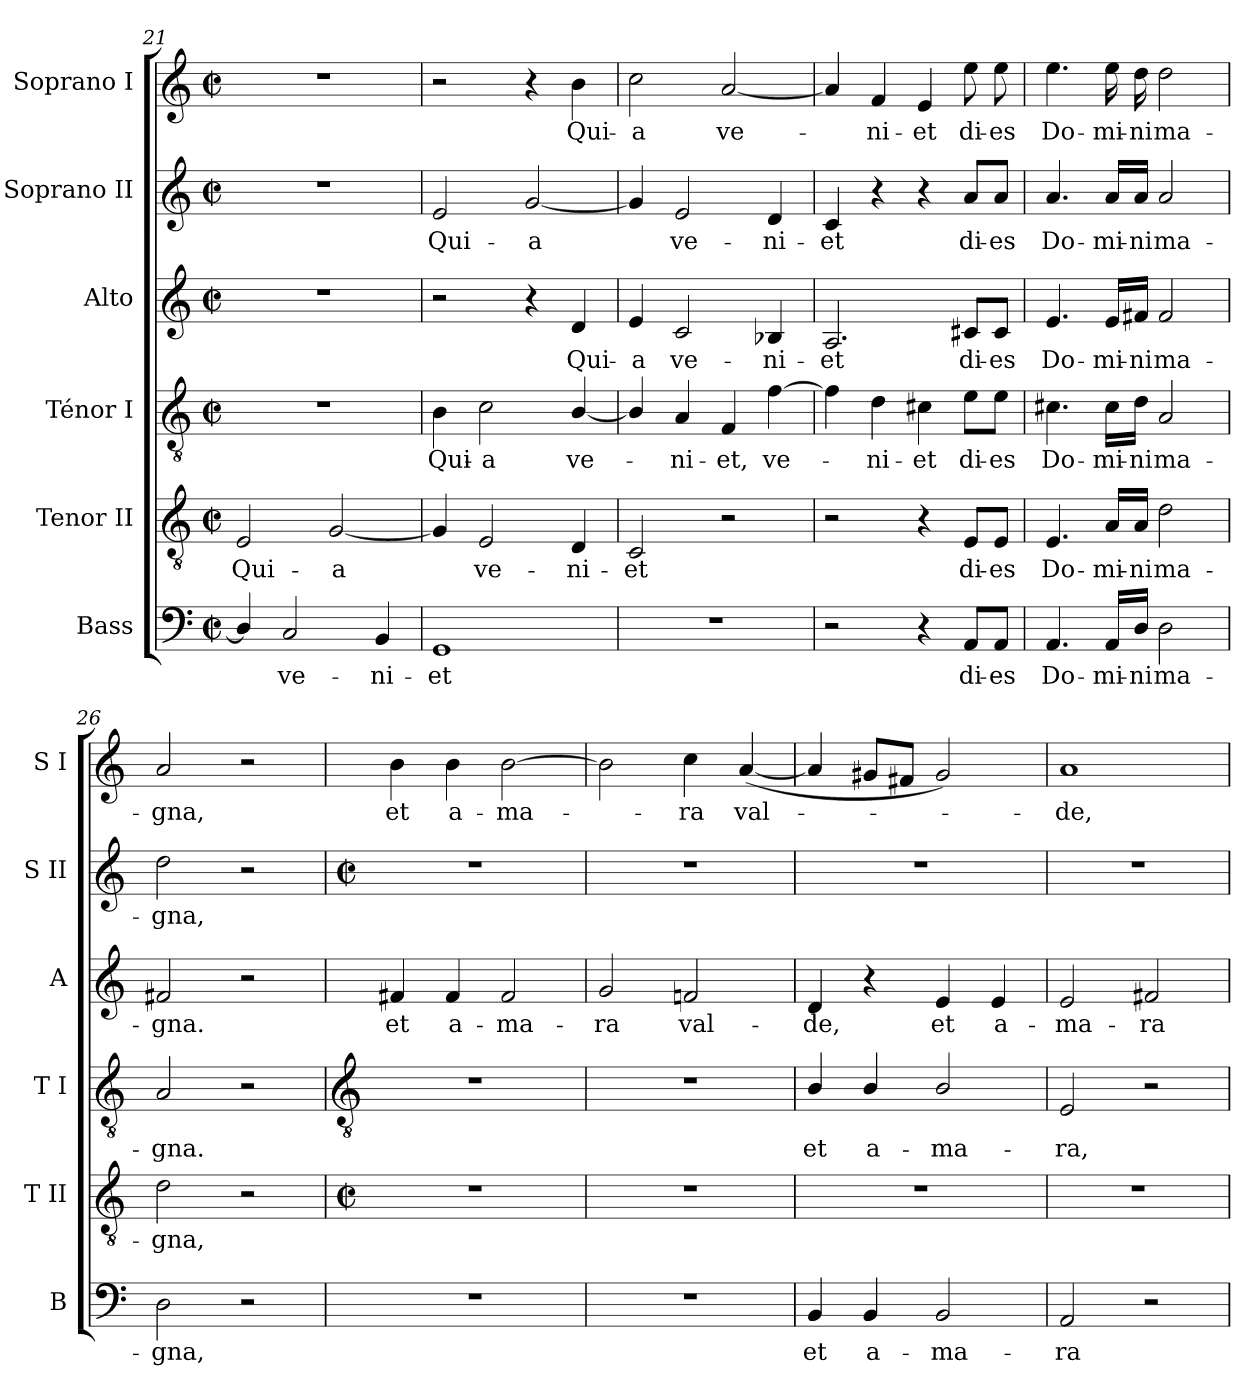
**kern	**text	**kern	**text	**kern	**text	**kern	**text	**kern	**text	**kern	**text
*part6	*part6	*part5	*part5	*part4	*part4	*part3	*part3	*part2	*part2	*part1	*part1
*staff6	*staff6	*staff5	*staff5	*staff4	*staff4	*staff3	*staff3	*staff2	*staff2	*staff1	*staff1
*I"Bass	*	*I"Tenor II	*	*I"Ténor I	*	*I"Alto	*	*I"Soprano II	*	*I"Soprano I	*
*I'B	*	*I'T II	*	*I'T I	*	*I'A	*	*I'S II	*	*I'S I	*
*clefF4	*	*clefGv2	*	*clefGv2	*	*clefG2	*	*clefG2	*	*clefG2	*
*k[]	*	*k[]	*	*k[]	*	*k[]	*	*k[]	*	*k[]	*
*C:	*	*C:	*	*C:	*	*C:	*	*C:	*	*C:	*
*M2/2	*	*M2/2	*	*M2/2	*	*M2/2	*	*M2/2	*	*M2/2	*
*met(c|)	*	*met(c|)	*	*met(c|)	*	*met(c|)	*	*met(c|)	*	*met(c|)	*
=21	=21	=21	=21	=21	=21	=21	=21	=21	=21	=21	=21
!	!	!	!LO:LY:b	!	!	!	!	!	!	!	!
4D/]	.	2E	Qui-	1r	.	1r	.	1r	.	1r	.
!	!LO:LY:b	!	!	!	!	!	!	!	!	!	!
2C	ve-	.	.	.	.	.	.	.	.	.	.
!	!	!	!LO:LY:b	!	!	!	!	!	!	!	!
.	.	[2G	-a	.	.	.	.	.	.	.	.
!	!LO:LY:b	!	!	!	!	!	!	!	!	!	!
4BB	-ni-	.	.	.	.	.	.	.	.	.	.
=22	=22	=22	=22	=22	=22	=22	=22	=22	=22	=22	=22
!	!LO:LY:b	!	!	!	!LO:LY:b	!	!	!	!LO:LY:b	!	!
1GG	-et	4G]	.	4B	Qui-	2r	.	2e	Qui-	2r	.
!	!	!	!LO:LY:b	!	!LO:LY:b	!	!	!	!	!	!
.	.	2E	ve-	2c	-a	.	.	.	.	.	.
!	!	!	!	!	!	!	!	!	!LO:LY:b	!	!
.	.	.	.	.	.	4r	.	[2g	-a	4r	.
!	!	!	!LO:LY:b	!	!LO:LY:b	!	!LO:LY:b	!	!	!	!LO:LY:b
.	.	4D	-ni-	[4B/	ve-	4d	Qui-	.	.	4b	Qui-
=23	=23	=23	=23	=23	=23	=23	=23	=23	=23	=23	=23
!	!	!	!LO:LY:b	!	!	!	!LO:LY:b	!	!	!	!LO:LY:b
1r	.	2C	-et	4B/]	.	4e	-a	4g]	.	2cc	-a
!	!	!	!	!	!LO:LY:b	!	!LO:LY:b	!	!LO:LY:b	!	!
.	.	.	.	4A	ni-	2c	ve-	2e	ve-	.	.
!	!	!	!	!	!LO:LY:b	!	!	!	!	!	!LO:LY:b
.	.	2r	.	4F	-et,	.	.	.	.	[2a	ve-
!	!	!	!	!	!LO:LY:b	!	!LO:LY:b	!	!LO:LY:b	!	!
.	.	.	.	[4f	ve-	4B-X/	-ni-	4d	-ni-	.	.
=24	=24	=24	=24	=24	=24	=24	=24	=24	=24	=24	=24
!	!	!	!	!	!	!	!LO:LY:b	!	!LO:LY:b	!	!
2r	.	2r	.	4f]	.	2.A	-et	4c	-et	4a]	.
!	!	!	!	!	!LO:LY:b	!	!	!	!	!	!LO:LY:b
.	.	.	.	4d	ni-	.	.	4r	.	4f	ni-
!	!	!	!	!	!LO:LY:b	!	!	!	!	!	!LO:LY:b
4r	.	4r	.	4c#X	-et	.	.	4r	.	4e	-et
!	!LO:LY:b	!	!LO:LY:b	!	!LO:LY:b	!	!LO:LY:b	!	!LO:LY:b	!	!LO:LY:b
8AA/L	di-	8E/L	di-	8e\L	di-	8c#X/L	di-	8a/L	di-	8ee	di-
!	!LO:LY:b	!	!LO:LY:b	!	!LO:LY:b	!	!LO:LY:b	!	!LO:LY:b	!	!LO:LY:b
8AA/J	-es	8E/J	-es	8e\J	-es	8c#/J	-es	8a/J	-es	8ee	-es
=25	=25	=25	=25	=25	=25	=25	=25	=25	=25	=25	=25
!	!LO:LY:b	!	!LO:LY:b	!	!LO:LY:b	!	!LO:LY:b	!	!LO:LY:b	!	!LO:LY:b
4.AA	Do-	4.E	Do-	4.c#X	Do-	4.e	Do-	4.a	Do-	4.ee	Do-
!	!LO:LY:b	!	!LO:LY:b	!	!LO:LY:b	!	!LO:LY:b	!	!LO:LY:b	!	!LO:LY:b
16AA/LL	-mi-	16A/LL	-mi-	16c#\LL	-mi-	16e/LL	-mi-	16a/LL	-mi-	16ee	-mi-
!	!LO:LY:b	!	!LO:LY:b	!	!LO:LY:b	!	!LO:LY:b	!	!LO:LY:b	!	!LO:LY:b
16D/JJ	-ni	16A/JJ	-ni	16d\JJ	-ni	16f#X/JJ	-ni	16a/JJ	-ni	16dd	-ni
!	!LO:LY:b	!	!LO:LY:b	!	!LO:LY:b	!	!LO:LY:b	!	!LO:LY:b	!	!LO:LY:b
2D	ma-	2d	ma-	2A	ma-	2f#	ma-	2a	ma-	2dd	ma-
=26	=26	=26	=26	=26	=26	=26	=26	=26	=26	=26	=26
!	!LO:LY:b	!	!LO:LY:b	!	!LO:LY:b	!	!LO:LY:b	!	!LO:LY:b	!	!LO:LY:b
2D	-gna,	2d	-gna,	2A	-gna.	2f#X	-gna.	2dd	-gna,	2a	-gna,
2r	.	2r	.	2r	.	2r	.	2r	.	2r	.
!!LO:LB:g=z
=27	=27	=27	=27	=27	=27	=27	=27	=27	=27	=27	=27
*	*	*	*	*clefGv2	*	*	*	*	*	*	*
*	*	*M2/2	*	*	*	*	*	*M2/2	*	*	*
*	*	*met(c|)	*	*	*	*	*	*met(c|)	*	*	*
!	!	!	!	!	!	!	!LO:LY:b	!	!	!	!LO:LY:b
1r	.	1r	.	1r	.	4f#X	et	1r	.	4b	et
!	!	!	!	!	!	!	!LO:LY:b	!	!	!	!LO:LY:b
.	.	.	.	.	.	4f#	a-	.	.	4b	a-
!	!	!	!	!	!	!	!LO:LY:b	!	!	!	!LO:LY:b
.	.	.	.	.	.	2f#	-ma-	.	.	[2b	-ma-
=28	=28	=28	=28	=28	=28	=28	=28	=28	=28	=28	=28
!	!	!	!	!	!	!	!LO:LY:b	!	!	!	!
1r	.	1r	.	1r	.	2g	-ra	1r	.	2b]	.
!	!	!	!	!	!	!	!LO:LY:b	!	!	!	!LO:LY:b
.	.	.	.	.	.	2fn	val-	.	.	4cc	ra
!	!	!	!	!	!	!	!	!	!	!	!LO:LY:b
.	.	.	.	.	.	.	.	.	.	(<[4a	val-
=29	=29	=29	=29	=29	=29	=29	=29	=29	=29	=29	=29
!	!LO:LY:b	!	!	!	!LO:LY:b	!	!LO:LY:b	!	!	!	!
4BB	et	1r	.	4B/	et	4d	-de,	1r	.	4a]	.
!	!LO:LY:b	!	!	!	!LO:LY:b	!	!	!	!	!	!
4BB	a-	.	.	4B/	a-	4r	.	.	.	8g#XL	.
.	.	.	.	.	.	.	.	.	.	8f#XJ	.
!	!LO:LY:b	!	!	!	!LO:LY:b	!	!LO:LY:b	!	!	!	!
2BB	-ma-	.	.	2B/	-ma-	4e	et	.	.	2g#)	.
!	!	!	!	!	!	!	!LO:LY:b	!	!	!	!
.	.	.	.	.	.	4e	a-	.	.	.	.
=30	=30	=30	=30	=30	=30	=30	=30	=30	=30	=30	=30
!	!LO:LY:b	!	!	!	!LO:LY:b	!	!LO:LY:b	!	!	!	!LO:LY:b
2AA	-ra	1r	.	2E	-ra,	2e	-ma-	1r	.	1a	de,
!	!	!	!	!	!	!	!LO:LY:b	!	!	!	!
2r	.	.	.	2r	.	2f#X	-ra	.	.	.	.
=	=	=	=	=	=	=	=	=	=	=	=
*-	*-	*-	*-	*-	*-	*-	*-	*-	*-	*-	*-
